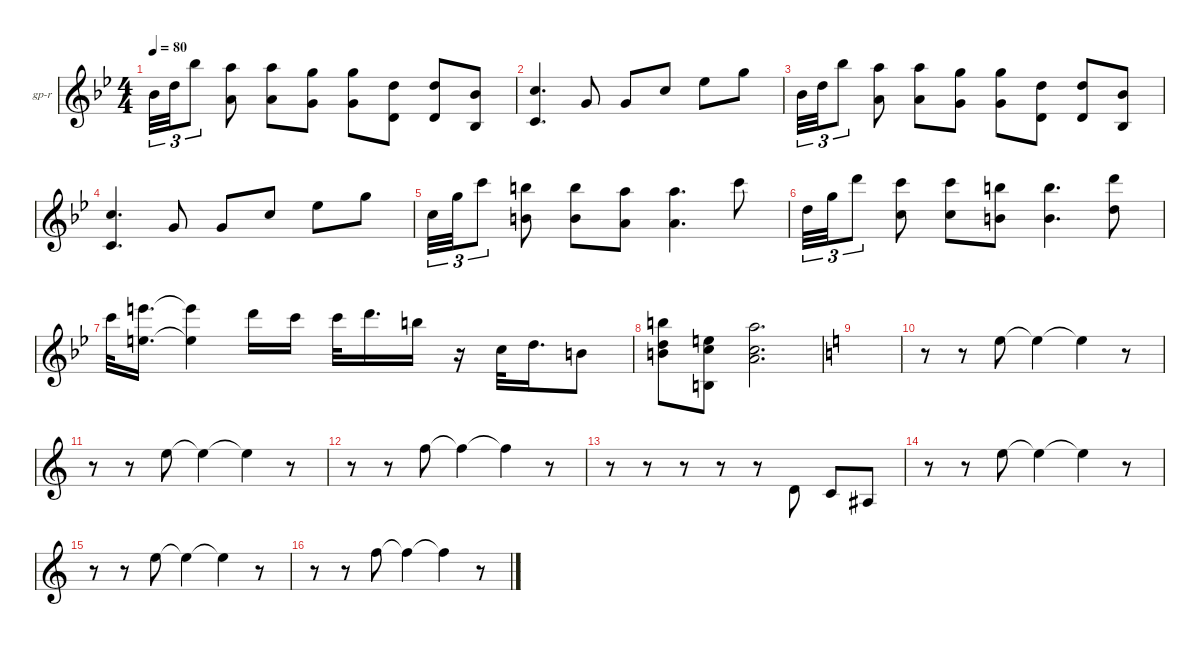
\defaultSystemsLayout 2
\hideDynamics
\bracketExtendMode nobrackets
\firstSystemTrackNameOrientation horizontal
\otherSystemsTrackNameOrientation horizontal
\track ("gp-r" "gp-r") {solo instrument acousticgrandpiano}
\staff {score}
\tuning (E4 B3 G3 D3 A2 E2)
\ts (4 4)
\scale
1.07146
\tempo 80
\accidentals auto
\clef g2
\ottava regular
\simile none
\ks gminor
6.1{acc b}.32{tu (3 2) dy mf instrument acousticgrandpiano beam Down} 10.1{acc forcenatural}.32{tu (3 2) beam Down} 18.1{acc b}.8{tu (3 2) dy f beam Down} (17.1{acc forcenatural} 19.4{acc forcenatural}).8{beam Down} (17.1{acc forcenatural} 19.4{acc forcenatural}).8{beam Down} (15.1{acc forcenatural} 17.4{acc forcenatural}).8{beam Down} (15.1{acc forcenatural} 17.4{acc forcenatural}).8{beam Down} (15.2{acc forcenatural} 17.5{acc forcenatural}).8{beam Down} (15.2{acc forcenatural} 17.5{acc forcenatural}).8{beam Up} (11.2{acc b} 13.5{acc b}).8{beam Up} |
\scale
0.928538 (13.2{acc forcenatural} 15.5{acc forcenatural}).4{d beam Up} 8.2{acc forcenatural}.8{beam Up} 8.2{acc forcenatural}.8{beam Up} 8.1{acc forcenatural}.8{beam Up} 11.1{acc b}.8{beam Down} 15.1{acc forcenatural}.8{beam Down} |
\scale
1.05396 6.1{acc b}.32{tu (3 2) dy mf beam Down} 10.1{acc forcenatural}.32{tu (3 2) beam Down} 18.1{acc b}.8{tu (3 2) dy f beam Down} (17.1{acc forcenatural} 19.4{acc forcenatural}).8{beam Down} (17.1{acc forcenatural} 19.4{acc forcenatural}).8{beam Down} (15.1{acc forcenatural} 17.4{acc forcenatural}).8{beam Down} (15.1{acc forcenatural} 17.4{acc forcenatural}).8{beam Down} (15.2{acc forcenatural} 17.5{acc forcenatural}).8{beam Down} (15.2{acc forcenatural} 17.5{acc forcenatural}).8{beam Up} (11.2{acc b} 13.5{acc b}).8{beam Up} |
\scale
0.946042 (13.2{acc forcenatural} 15.5{acc forcenatural}).4{d beam Up} 8.2{acc forcenatural}.8{beam Up} 8.2{acc forcenatural}.8{beam Up} 8.1{acc forcenatural}.8{beam Up} 11.1{acc b}.8{beam Down} 15.1{acc forcenatural}.8{beam Down} |
\scale
1.05396 13.2{acc forcenatural}.32{tu (3 2) beam Down} 15.1{acc forcenatural}.32{tu (3 2) beam Down} 20.1{acc forcenatural}.8{tu (3 2) beam Down} (19.1{acc forcenatural} 16.3{acc forcenatural}).8{beam Down} (16.3{acc forcenatural} 19.1{acc forcenatural}).8{beam Down} (17.1{acc forcenatural} 14.3{acc forcenatural}).8{beam Down} (17.1{acc forcenatural} 14.3{acc forcenatural}).4{d beam Down} 20.1{acc forcenatural}.8{beam Down} |
\scale
0.946042 15.2{acc forcenatural}.32{tu (3 2) beam Down} 15.1{acc forcenatural}.32{tu (3 2) beam Down} 22.1{acc forcenatural}.8{tu (3 2) beam Down} (20.1{acc forcenatural} 17.3{acc forcenatural}).8{beam Down} (17.3{acc forcenatural} 20.1{acc forcenatural}).8{beam Down} (19.1{acc forcenatural} 16.3{acc forcenatural}).8{beam Down} (19.1{acc forcenatural} 16.3{acc forcenatural}).4{d beam Down} (22.1{acc forcenatural} 15.2{acc forcenatural}).8{beam Down} |
\scale
1.06448 25.2{acc forcenatural}.32{beam Down} (29.2{acc forcenatural} 26.4{acc forcenatural}).16{d beam Down} (29.2{t acc forcenatural} 26.4{t acc forcenatural}).4{beam Down} 22.1{acc forcenatural}.16{beam Down} 20.1{acc forcenatural}.16{beam Down} 20.1{acc forcenatural}.32{beam Down} 22.1{acc forcenatural}.16{d beam Down} 19.1{acc forcenatural}.16{beam Down} r.16{beam Down} 8.1{acc forcenatural}.32{dy p beam Down} 10.1{acc forcenatural}.16{d beam Down} 26.5{acc forcenatural}.8{beam Down} |
\scale
0.935516 (24.2{acc forcenatural} 26.5{acc forcenatural} 24.4{acc forcenatural}).8{dy f beam Down} (21.3{acc forcenatural} 0.2{acc forcenatural} 22.4{acc forcenatural}).8{beam Down} (22.2{acc forcenatural} 22.4{acc forcenatural} 24.5{acc forcenatural}).2{d beam Down} |
\scale
1.05213
\ks aminor
|
\scale
0.947874 r.8{beam Down} r.8{beam Down} 12.1.8{beam Down} 12.1{t}.4{beam Down} 12.1{t}.4{beam Down} r.8{beam Down} |
\scale
1.03889 r.8{beam Down} r.8{beam Down} 12.1.8{beam Down} 12.1{t}.4{beam Down} 12.1{t}.4{beam Down} r.8{beam Down} |
\scale
0.961105 r.8{beam Down} r.8{beam Down} 13.1.8{beam Down} 13.1{t}.4{beam Down} 13.1{t}.4{beam Down} r.8{beam Down} |
\scale
1.031 r.8{beam Down} r.8{beam Down} r.8{beam Down} r.8{beam Down} r.8{beam Down} 3.2.8{beam Up} 1.2.8{beam Up} 3.3{acc #}.8{beam Up} |
\scale
0.969 r.8{beam Down} r.8{beam Down} 17.2.8{beam Down} 17.2{t}.4{beam Down} 17.2{t}.4{beam Down} r.8{beam Down} |
\scale
1.03889 r.8{beam Down} r.8{beam Down} 17.2.8{beam Down} 17.2{t}.4{beam Down} 17.2{t}.4{beam Down} r.8{beam Down} |
\scale
0.961105 r.8{beam Down} r.8{beam Down} 13.1.8{beam Down} 13.1{t}.4{beam Down} 13.1{t}.4{beam Down} r.8{beam Down}
